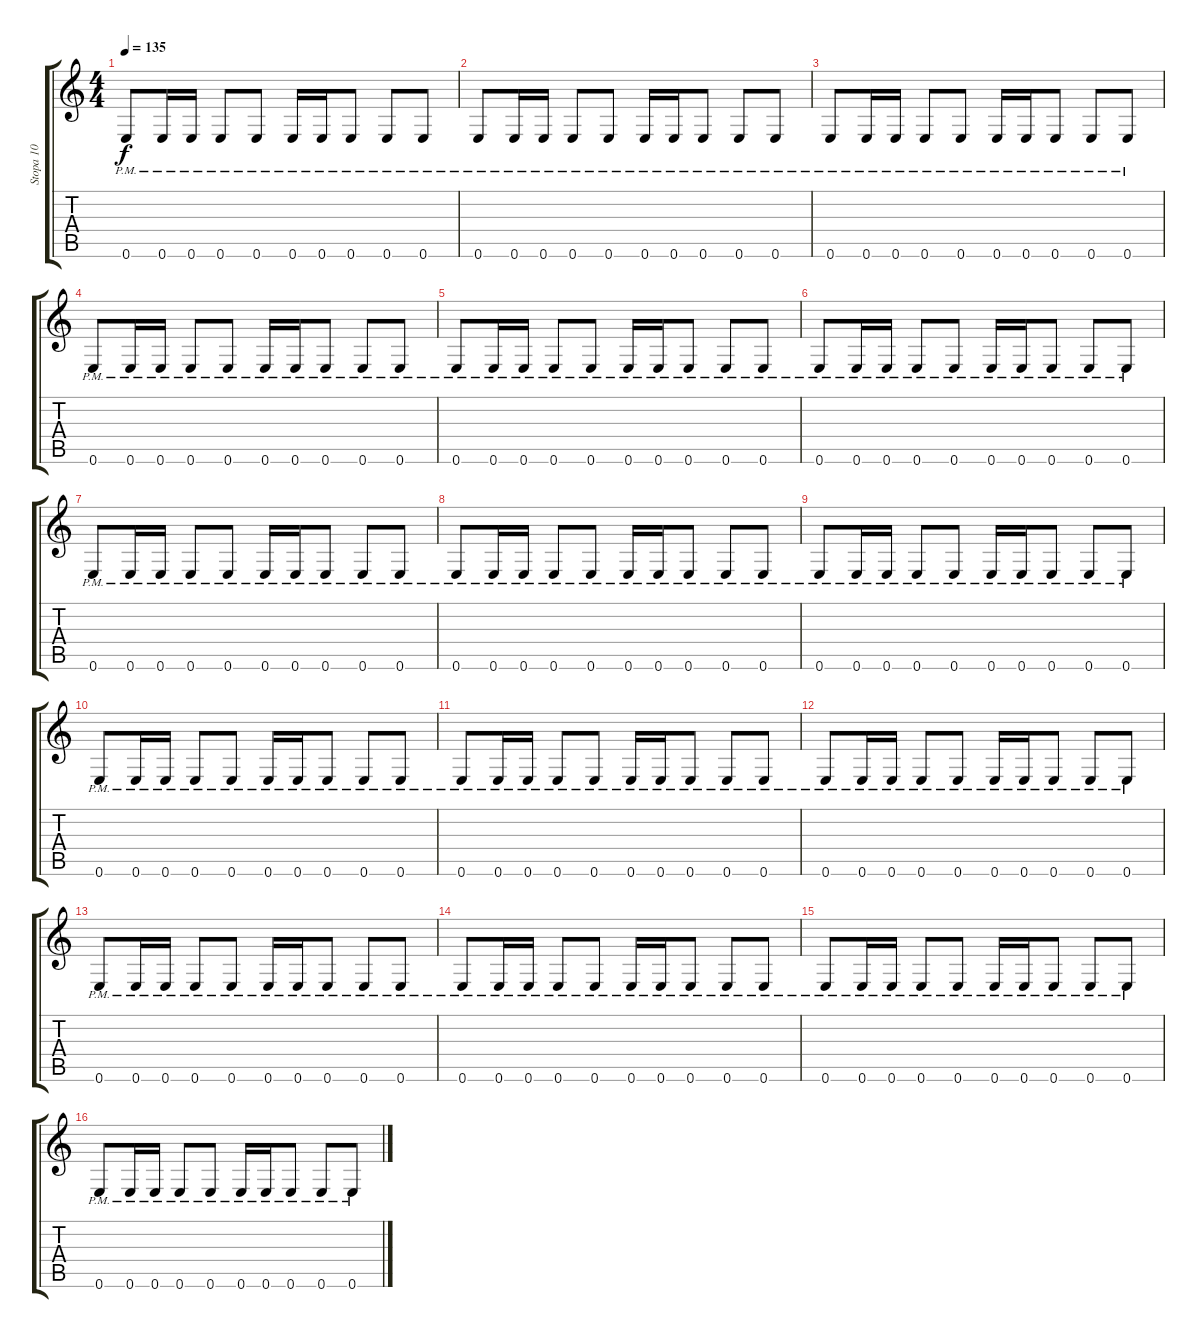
\track ("Stopa 10" "Stopa 10") {instrument distortionguitar}
\staff {score tabs}
\tuning (E4 B3 G3 D3 A2 E2) {hide}
\ts (4 4)
\tempo 135
\clef g2
\ks c
0.6{pm}.8{dy f} 0.6{pm}.16 0.6{pm}.16 0.6{pm}.8 0.6{pm}.8 0.6{pm}.16 0.6{pm}.16 0.6{pm}.8 0.6{pm}.8 0.6{pm}.8 |
0.6{pm}.8 0.6{pm}.16 0.6{pm}.16 0.6{pm}.8 0.6{pm}.8 0.6{pm}.16 0.6{pm}.16 0.6{pm}.8 0.6{pm}.8 0.6{pm}.8 |
0.6{pm}.8 0.6{pm}.16 0.6{pm}.16 0.6{pm}.8 0.6{pm}.8 0.6{pm}.16 0.6{pm}.16 0.6{pm}.8 0.6{pm}.8 0.6{pm}.8 |
0.6{pm}.8 0.6{pm}.16 0.6{pm}.16 0.6{pm}.8 0.6{pm}.8 0.6{pm}.16 0.6{pm}.16 0.6{pm}.8 0.6{pm}.8 0.6{pm}.8 |
0.6{pm}.8 0.6{pm}.16 0.6{pm}.16 0.6{pm}.8 0.6{pm}.8 0.6{pm}.16 0.6{pm}.16 0.6{pm}.8 0.6{pm}.8 0.6{pm}.8 |
0.6{pm}.8 0.6{pm}.16 0.6{pm}.16 0.6{pm}.8 0.6{pm}.8 0.6{pm}.16 0.6{pm}.16 0.6{pm}.8 0.6{pm}.8 0.6{pm}.8 |
0.6{pm}.8 0.6{pm}.16 0.6{pm}.16 0.6{pm}.8 0.6{pm}.8 0.6{pm}.16 0.6{pm}.16 0.6{pm}.8 0.6{pm}.8 0.6{pm}.8 |
0.6{pm}.8 0.6{pm}.16 0.6{pm}.16 0.6{pm}.8 0.6{pm}.8 0.6{pm}.16 0.6{pm}.16 0.6{pm}.8 0.6{pm}.8 0.6{pm}.8 |
0.6{pm}.8 0.6{pm}.16 0.6{pm}.16 0.6{pm}.8 0.6{pm}.8 0.6{pm}.16 0.6{pm}.16 0.6{pm}.8 0.6{pm}.8 0.6{pm}.8 |
0.6{pm}.8 0.6{pm}.16 0.6{pm}.16 0.6{pm}.8 0.6{pm}.8 0.6{pm}.16 0.6{pm}.16 0.6{pm}.8 0.6{pm}.8 0.6{pm}.8 |
0.6{pm}.8 0.6{pm}.16 0.6{pm}.16 0.6{pm}.8 0.6{pm}.8 0.6{pm}.16 0.6{pm}.16 0.6{pm}.8 0.6{pm}.8 0.6{pm}.8 |
0.6{pm}.8 0.6{pm}.16 0.6{pm}.16 0.6{pm}.8 0.6{pm}.8 0.6{pm}.16 0.6{pm}.16 0.6{pm}.8 0.6{pm}.8 0.6{pm}.8 |
0.6{pm}.8 0.6{pm}.16 0.6{pm}.16 0.6{pm}.8 0.6{pm}.8 0.6{pm}.16 0.6{pm}.16 0.6{pm}.8 0.6{pm}.8 0.6{pm}.8 |
0.6{pm}.8 0.6{pm}.16 0.6{pm}.16 0.6{pm}.8 0.6{pm}.8 0.6{pm}.16 0.6{pm}.16 0.6{pm}.8 0.6{pm}.8 0.6{pm}.8 |
0.6{pm}.8 0.6{pm}.16 0.6{pm}.16 0.6{pm}.8 0.6{pm}.8 0.6{pm}.16 0.6{pm}.16 0.6{pm}.8 0.6{pm}.8 0.6{pm}.8 |
0.6{pm}.8 0.6{pm}.16 0.6{pm}.16 0.6{pm}.8 0.6{pm}.8 0.6{pm}.16 0.6{pm}.16 0.6{pm}.8 0.6{pm}.8 0.6{pm}.8
